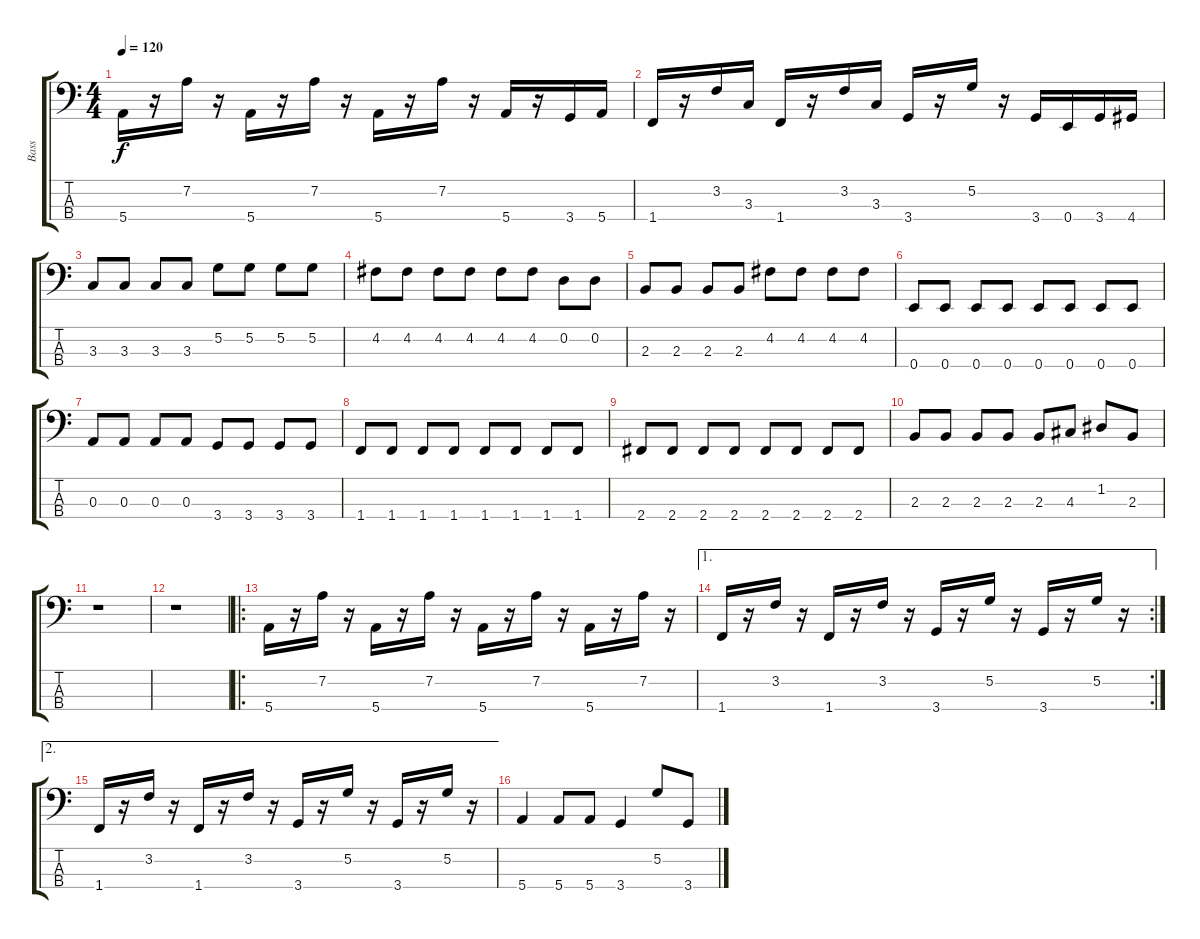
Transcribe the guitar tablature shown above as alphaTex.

\track ("Bass" "Bass") {instrument electricbasspick}
\staff {score tabs}
\tuning (G2 D2 A1 E1) {hide}
\ts (4 4)
\tempo 120
\clef f4
\ks c
5.4.16{dy f} r.16 7.2.16 r.16 5.4.16 r.16 7.2.16 r.16 5.4.16 r.16 7.2.16 r.16 5.4.16 r.16 3.4.16 5.4.16 |
1.4.16 r.16 3.2.16 3.3.16 1.4.16 r.16 3.2.16 3.3.16 3.4.16 r.16 5.2.16 r.16 3.4.16 0.4.16 3.4.16 4.4.16 |
3.3.8 3.3.8 3.3.8 3.3.8 5.2.8 5.2.8 5.2.8 5.2.8 |
4.2.8 4.2.8 4.2.8 4.2.8 4.2.8 4.2.8 0.2.8 0.2.8 |
2.3.8 2.3.8 2.3.8 2.3.8 4.2.8 4.2.8 4.2.8 4.2.8 |
0.4.8 0.4.8 0.4.8 0.4.8 0.4.8 0.4.8 0.4.8 0.4.8 |
0.3.8 0.3.8 0.3.8 0.3.8 3.4.8 3.4.8 3.4.8 3.4.8 |
1.4.8 1.4.8 1.4.8 1.4.8 1.4.8 1.4.8 1.4.8 1.4.8 |
2.4.8 2.4.8 2.4.8 2.4.8 2.4.8 2.4.8 2.4.8 2.4.8 |
2.3.8 2.3.8 2.3.8 2.3.8 2.3.8 4.3.8 1.2.8 2.3.8 |
r.1 |
r.1 |
\ro
5.4.16 r.16 7.2.16 r.16 5.4.16 r.16 7.2.16 r.16 5.4.16 r.16 7.2.16 r.16 5.4.16 r.16 7.2.16 r.16 |
\ae 1
\rc 2
1.4.16 r.16 3.2.16 r.16 1.4.16 r.16 3.2.16 r.16 3.4.16 r.16 5.2.16 r.16 3.4.16 r.16 5.2.16 r.16 |
\ae 2
1.4.16 r.16 3.2.16 r.16 1.4.16 r.16 3.2.16 r.16 3.4.16 r.16 5.2.16 r.16 3.4.16 r.16 5.2.16 r.16 |
5.4.4 5.4.8 5.4.8 3.4.4 5.2.8 3.4.8
